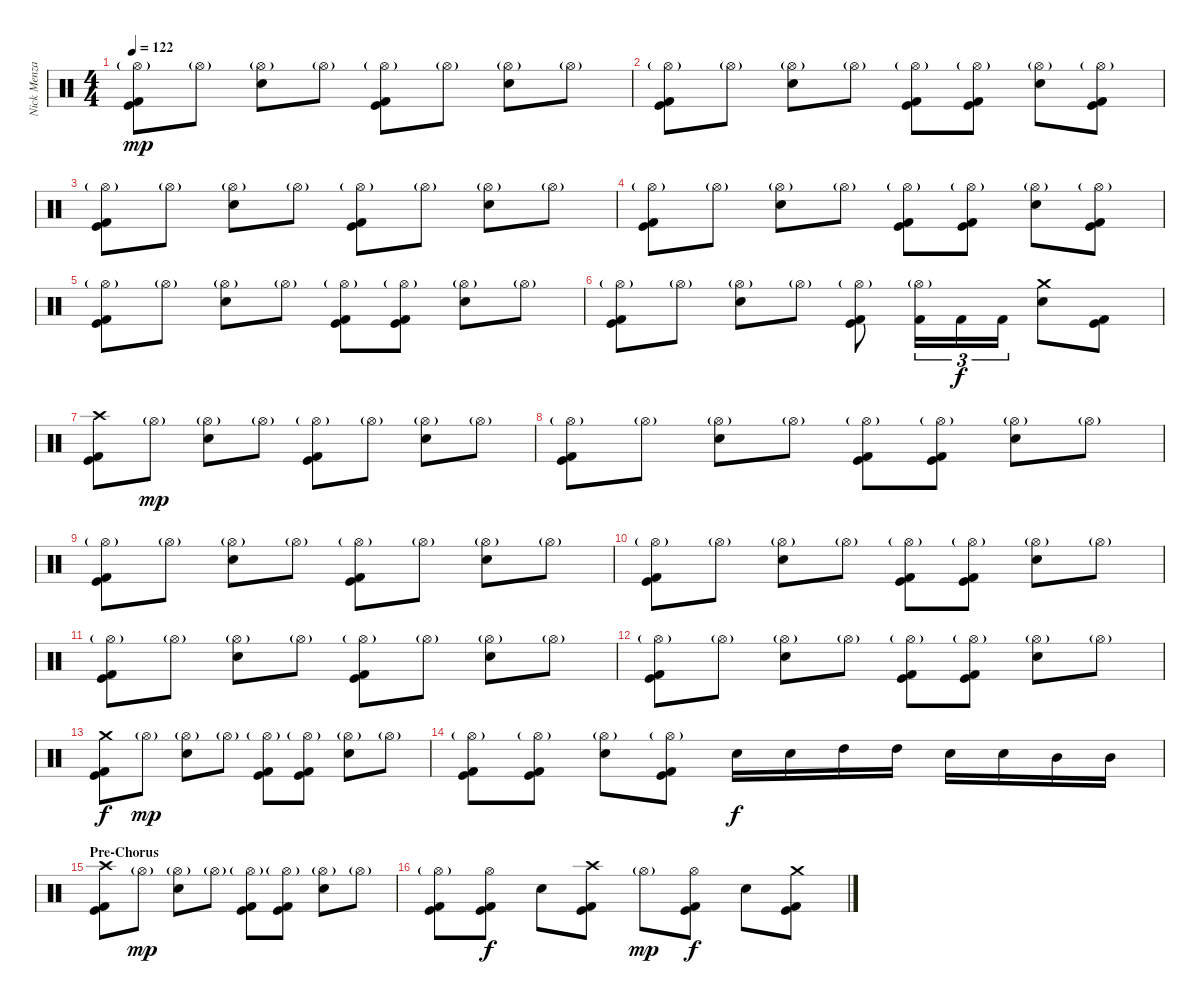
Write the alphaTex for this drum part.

\track ("Nick Menza" "Nick Menza") {instrument percussion}
\staff {score}
\articulation defaults
\ts (4 4)
\tempo 122
\clef neutral
\ks c
("Hi-Hat (open)"{g} "Kick (hit)" "Kick (hit) 2").8{dy mp} "Hi-Hat (open)"{g}.8 ("Hi-Hat (open)"{g} "Electric Snare (hit)").8 "Hi-Hat (open)"{g}.8 ("Hi-Hat (open)"{g} "Kick (hit)" "Kick (hit) 2").8 "Hi-Hat (open)"{g}.8 ("Hi-Hat (open)"{g} "Electric Snare (hit)").8 "Hi-Hat (open)"{g}.8 |
("Hi-Hat (open)"{g} "Kick (hit)" "Kick (hit) 2").8 "Hi-Hat (open)"{g}.8 ("Hi-Hat (open)"{g} "Electric Snare (hit)").8 "Hi-Hat (open)"{g}.8 ("Hi-Hat (open)"{g} "Kick (hit)" "Kick (hit) 2").8 ("Hi-Hat (open)"{g} "Kick (hit)" "Kick (hit) 2").8 ("Hi-Hat (open)"{g} "Electric Snare (hit)").8 ("Hi-Hat (open)"{g} "Kick (hit)" "Kick (hit) 2").8 |
("Hi-Hat (open)"{g} "Kick (hit)" "Kick (hit) 2").8 "Hi-Hat (open)"{g}.8 ("Hi-Hat (open)"{g} "Electric Snare (hit)").8 "Hi-Hat (open)"{g}.8 ("Hi-Hat (open)"{g} "Kick (hit)" "Kick (hit) 2").8 "Hi-Hat (open)"{g}.8 ("Hi-Hat (open)"{g} "Electric Snare (hit)").8 "Hi-Hat (open)"{g}.8 |
("Hi-Hat (open)"{g} "Kick (hit)" "Kick (hit) 2").8 "Hi-Hat (open)"{g}.8 ("Hi-Hat (open)"{g} "Electric Snare (hit)").8 "Hi-Hat (open)"{g}.8 ("Hi-Hat (open)"{g} "Kick (hit)" "Kick (hit) 2").8 ("Hi-Hat (open)"{g} "Kick (hit)" "Kick (hit) 2").8 ("Hi-Hat (open)"{g} "Electric Snare (hit)").8 ("Hi-Hat (open)"{g} "Kick (hit)" "Kick (hit) 2").8 |
("Hi-Hat (open)"{g} "Kick (hit)" "Kick (hit) 2").8 "Hi-Hat (open)"{g}.8 ("Hi-Hat (open)"{g} "Electric Snare (hit)").8 "Hi-Hat (open)"{g}.8 ("Hi-Hat (open)"{g} "Kick (hit)" "Kick (hit) 2").8 ("Hi-Hat (open)"{g} "Kick (hit)" "Kick (hit) 2").8 ("Hi-Hat (open)"{g} "Electric Snare (hit)").8 "Hi-Hat (open)"{g}.8 |
("Hi-Hat (open)"{g} "Kick (hit)" "Kick (hit) 2").8 "Hi-Hat (open)"{g}.8 ("Hi-Hat (open)"{g} "Electric Snare (hit)").8 "Hi-Hat (open)"{g}.8 ("Hi-Hat (open)"{g} "Kick (hit)" "Kick (hit) 2").8 ("Hi-Hat (open)"{g} "Kick (hit) 2").16{tu (3 2)} "Kick (hit) 2".16{tu (3 2) dy f} "Kick (hit) 2".16{tu (3 2)} ("Crash medium (hit)" "Electric Snare (hit)").8 ("Kick (hit)" "Kick (hit) 2").8 |
("Crash high (hit)" "Kick (hit)" "Kick (hit) 2").8 "Hi-Hat (open)"{g}.8{dy mp} ("Hi-Hat (open)"{g} "Electric Snare (hit)").8 "Hi-Hat (open)"{g}.8 ("Hi-Hat (open)"{g} "Kick (hit)" "Kick (hit) 2").8 "Hi-Hat (open)"{g}.8 ("Hi-Hat (open)"{g} "Electric Snare (hit)").8 "Hi-Hat (open)"{g}.8 |
("Hi-Hat (open)"{g} "Kick (hit)" "Kick (hit) 2").8 "Hi-Hat (open)"{g}.8 ("Hi-Hat (open)"{g} "Electric Snare (hit)").8 "Hi-Hat (open)"{g}.8 ("Hi-Hat (open)"{g} "Kick (hit)" "Kick (hit) 2").8 ("Hi-Hat (open)"{g} "Kick (hit)" "Kick (hit) 2").8 ("Hi-Hat (open)"{g} "Electric Snare (hit)").8 "Hi-Hat (open)"{g}.8 |
("Hi-Hat (open)"{g} "Kick (hit)" "Kick (hit) 2").8 "Hi-Hat (open)"{g}.8 ("Hi-Hat (open)"{g} "Electric Snare (hit)").8 "Hi-Hat (open)"{g}.8 ("Hi-Hat (open)"{g} "Kick (hit)" "Kick (hit) 2").8 "Hi-Hat (open)"{g}.8 ("Hi-Hat (open)"{g} "Electric Snare (hit)").8 "Hi-Hat (open)"{g}.8 |
("Hi-Hat (open)"{g} "Kick (hit)" "Kick (hit) 2").8 "Hi-Hat (open)"{g}.8 ("Hi-Hat (open)"{g} "Electric Snare (hit)").8 "Hi-Hat (open)"{g}.8 ("Hi-Hat (open)"{g} "Kick (hit)" "Kick (hit) 2").8 ("Hi-Hat (open)"{g} "Kick (hit)" "Kick (hit) 2").8 ("Hi-Hat (open)"{g} "Electric Snare (hit)").8 "Hi-Hat (open)"{g}.8 |
("Hi-Hat (open)"{g} "Kick (hit)" "Kick (hit) 2").8 "Hi-Hat (open)"{g}.8 ("Hi-Hat (open)"{g} "Electric Snare (hit)").8 "Hi-Hat (open)"{g}.8 ("Hi-Hat (open)"{g} "Kick (hit)" "Kick (hit) 2").8 "Hi-Hat (open)"{g}.8 ("Hi-Hat (open)"{g} "Electric Snare (hit)").8 "Hi-Hat (open)"{g}.8 |
("Hi-Hat (open)"{g} "Kick (hit)" "Kick (hit) 2").8 "Hi-Hat (open)"{g}.8 ("Hi-Hat (open)"{g} "Electric Snare (hit)").8 "Hi-Hat (open)"{g}.8 ("Hi-Hat (open)"{g} "Kick (hit)" "Kick (hit) 2").8 ("Hi-Hat (open)"{g} "Kick (hit)" "Kick (hit) 2").8 ("Hi-Hat (open)"{g} "Electric Snare (hit)").8 "Hi-Hat (open)"{g}.8 |
("Crash medium (hit)" "Kick (hit)" "Kick (hit) 2").8{dy f} "Hi-Hat (open)"{g}.8{dy mp} ("Hi-Hat (open)"{g} "Electric Snare (hit)").8 "Hi-Hat (open)"{g}.8 ("Hi-Hat (open)"{g} "Kick (hit)" "Kick (hit) 2").8 ("Hi-Hat (open)"{g} "Kick (hit)" "Kick (hit) 2").8 ("Hi-Hat (open)"{g} "Electric Snare (hit)").8 "Hi-Hat (open)"{g}.8 |
("Hi-Hat (open)"{g} "Kick (hit)" "Kick (hit) 2").8 ("Hi-Hat (open)"{g} "Kick (hit)" "Kick (hit) 2").8 ("Hi-Hat (open)"{g} "Electric Snare (hit)").8 ("Hi-Hat (open)"{g} "Kick (hit)" "Kick (hit) 2").8 "Electric Snare (hit)".16{dy f} "Electric Snare (hit)".16 "High Tom (hit)".16 "High Tom (hit)".16 "Electric Snare (hit)".16 "Electric Snare (hit)".16 "Mid Tom (hit)".16 "Mid Tom (hit)".16 |
\section ("" "Pre-Chorus")
("Crash high (hit)" "Kick (hit)" "Kick (hit) 2").8 "Hi-Hat (open)"{g}.8{dy mp} ("Hi-Hat (open)"{g} "Electric Snare (hit)").8 "Hi-Hat (open)"{g}.8 ("Hi-Hat (open)"{g} "Kick (hit)" "Kick (hit) 2").8 ("Hi-Hat (open)"{g} "Kick (hit)" "Kick (hit) 2").8 ("Hi-Hat (open)"{g} "Electric Snare (hit)").8 "Hi-Hat (open)"{g}.8 |
("Hi-Hat (open)"{g} "Kick (hit)" "Kick (hit) 2").8 ("Hi-Hat (open)" "Kick (hit)" "Kick (hit) 2").8{dy f} "Electric Snare (hit)".8 ("Crash high (hit)" "Kick (hit)" "Kick (hit) 2").8 "Hi-Hat (open)"{g}.8{dy mp} ("Hi-Hat (open)" "Kick (hit)" "Kick (hit) 2").8{dy f} "Electric Snare (hit)".8 ("Crash medium (hit)" "Kick (hit)" "Kick (hit) 2").8
